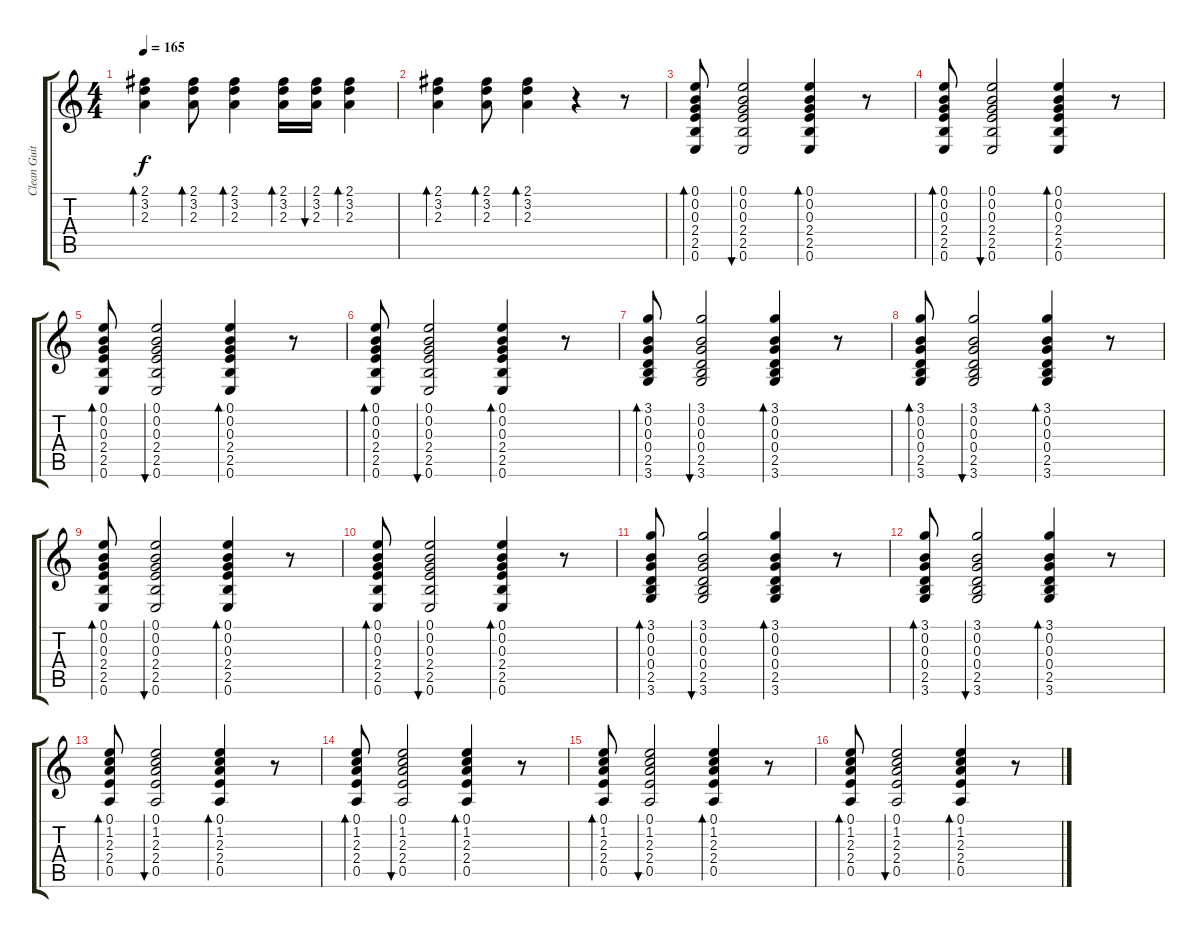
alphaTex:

\track ("Clean Guitar" "Clean Guit") {instrument electricguitarclean}
\staff {score tabs}
\tuning (E4 B3 G3 D3 A2 E2) {hide}
\ts (4 4)
\tempo 165
\clef g2
\ks c
(2.1 3.2 2.3).4{bd 120 dy f} (2.1 3.2 2.3).8{bd 120} (2.1 3.2 2.3).4{bd 120} (2.1 3.2 2.3).16{bd 120} (2.1 3.2 2.3).16{bu 120} (2.1 3.2 2.3).4{bd 120} |
(2.1 3.2 2.3).4{bd 120} (2.1 3.2 2.3).8{bd 120} (2.1 3.2 2.3).4{bd 120} r.4 r.8 |
(0.1 0.2 0.3 2.4 2.5 0.6).8{bd 120} (0.1 0.2 0.3 2.4 2.5 0.6).2{bu 120} (0.1 0.2 0.3 2.4 2.5 0.6).4{bd 120} r.8 |
(0.1 0.2 0.3 2.4 2.5 0.6).8{bd 120} (0.1 0.2 0.3 2.4 2.5 0.6).2{bu 120} (0.1 0.2 0.3 2.4 2.5 0.6).4{bd 120} r.8 |
(0.1 0.2 0.3 2.4 2.5 0.6).8{bd 120} (0.1 0.2 0.3 2.4 2.5 0.6).2{bu 120} (0.1 0.2 0.3 2.4 2.5 0.6).4{bd 120} r.8 |
(0.1 0.2 0.3 2.4 2.5 0.6).8{bd 120} (0.1 0.2 0.3 2.4 2.5 0.6).2{bu 120} (0.1 0.2 0.3 2.4 2.5 0.6).4{bd 120} r.8 |
(3.1 0.2 0.3 0.4 2.5 3.6).8{bd 120} (3.1 0.2 0.3 0.4 2.5 3.6).2{bu 120} (3.1 0.2 0.3 0.4 2.5 3.6).4{bd 120} r.8 |
(3.1 0.2 0.3 0.4 2.5 3.6).8{bd 120} (3.1 0.2 0.3 0.4 2.5 3.6).2{bu 120} (3.1 0.2 0.3 0.4 2.5 3.6).4{bd 120} r.8 |
(0.1 0.2 0.3 2.4 2.5 0.6).8{bd 120} (0.1 0.2 0.3 2.4 2.5 0.6).2{bu 120} (0.1 0.2 0.3 2.4 2.5 0.6).4{bd 120} r.8 |
(0.1 0.2 0.3 2.4 2.5 0.6).8{bd 120} (0.1 0.2 0.3 2.4 2.5 0.6).2{bu 120} (0.1 0.2 0.3 2.4 2.5 0.6).4{bd 120} r.8 |
(3.1 0.2 0.3 0.4 2.5 3.6).8{bd 120} (3.1 0.2 0.3 0.4 2.5 3.6).2{bu 120} (3.1 0.2 0.3 0.4 2.5 3.6).4{bd 120} r.8 |
(3.1 0.2 0.3 0.4 2.5 3.6).8{bd 120} (3.1 0.2 0.3 0.4 2.5 3.6).2{bu 120} (3.1 0.2 0.3 0.4 2.5 3.6).4{bd 120} r.8 |
(0.1 1.2 2.3 2.4 0.5).8{bd 120} (0.1 1.2 2.3 2.4 0.5).2{bu 120} (0.1 1.2 2.3 2.4 0.5).4{bd 120} r.8 |
(0.1 1.2 2.3 2.4 0.5).8{bd 120} (0.1 1.2 2.3 2.4 0.5).2{bu 120} (0.1 1.2 2.3 2.4 0.5).4{bd 120} r.8 |
(0.1 1.2 2.3 2.4 0.5).8{bd 120} (0.1 1.2 2.3 2.4 0.5).2{bu 120} (0.1 1.2 2.3 2.4 0.5).4{bd 120} r.8 |
(0.1 1.2 2.3 2.4 0.5).8{bd 120} (0.1 1.2 2.3 2.4 0.5).2{bu 120} (0.1 1.2 2.3 2.4 0.5).4{bd 120} r.8
